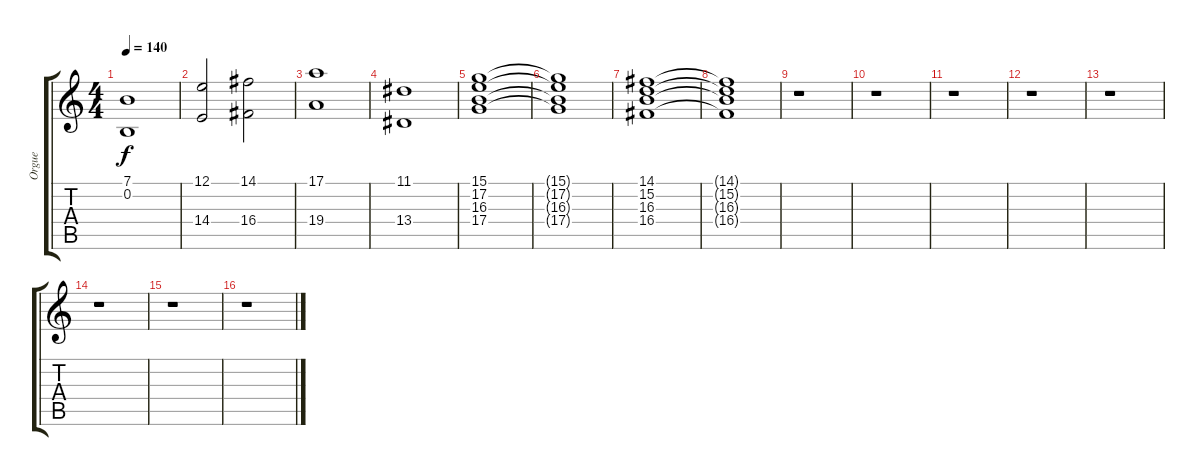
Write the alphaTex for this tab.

\track ("Orgue" "Orgue") {instrument drawbarorgan}
\staff {score tabs}
\tuning (E4 B3 G3 D3 A2 E2) {hide}
\ts (4 4)
\tempo 140
\clef g2
\ks c
(7.1 0.2).1{dy f} |
(12.1 14.4).2 (14.1 16.4).2 |
(17.1 19.4).1 |
(11.1 13.4).1 |
(15.1 17.2 16.3 17.4).1 |
(15.1{t} 17.2{t} 16.3{t} 17.4{t}).1 |
(14.1 15.2 16.3 16.4).1 |
(14.1{t} 15.2{t} 16.3{t} 16.4{t}).1 |
r.1 |
r.1 |
r.1 |
r.1 |
r.1 |
r.1 |
r.1 |
r.1
